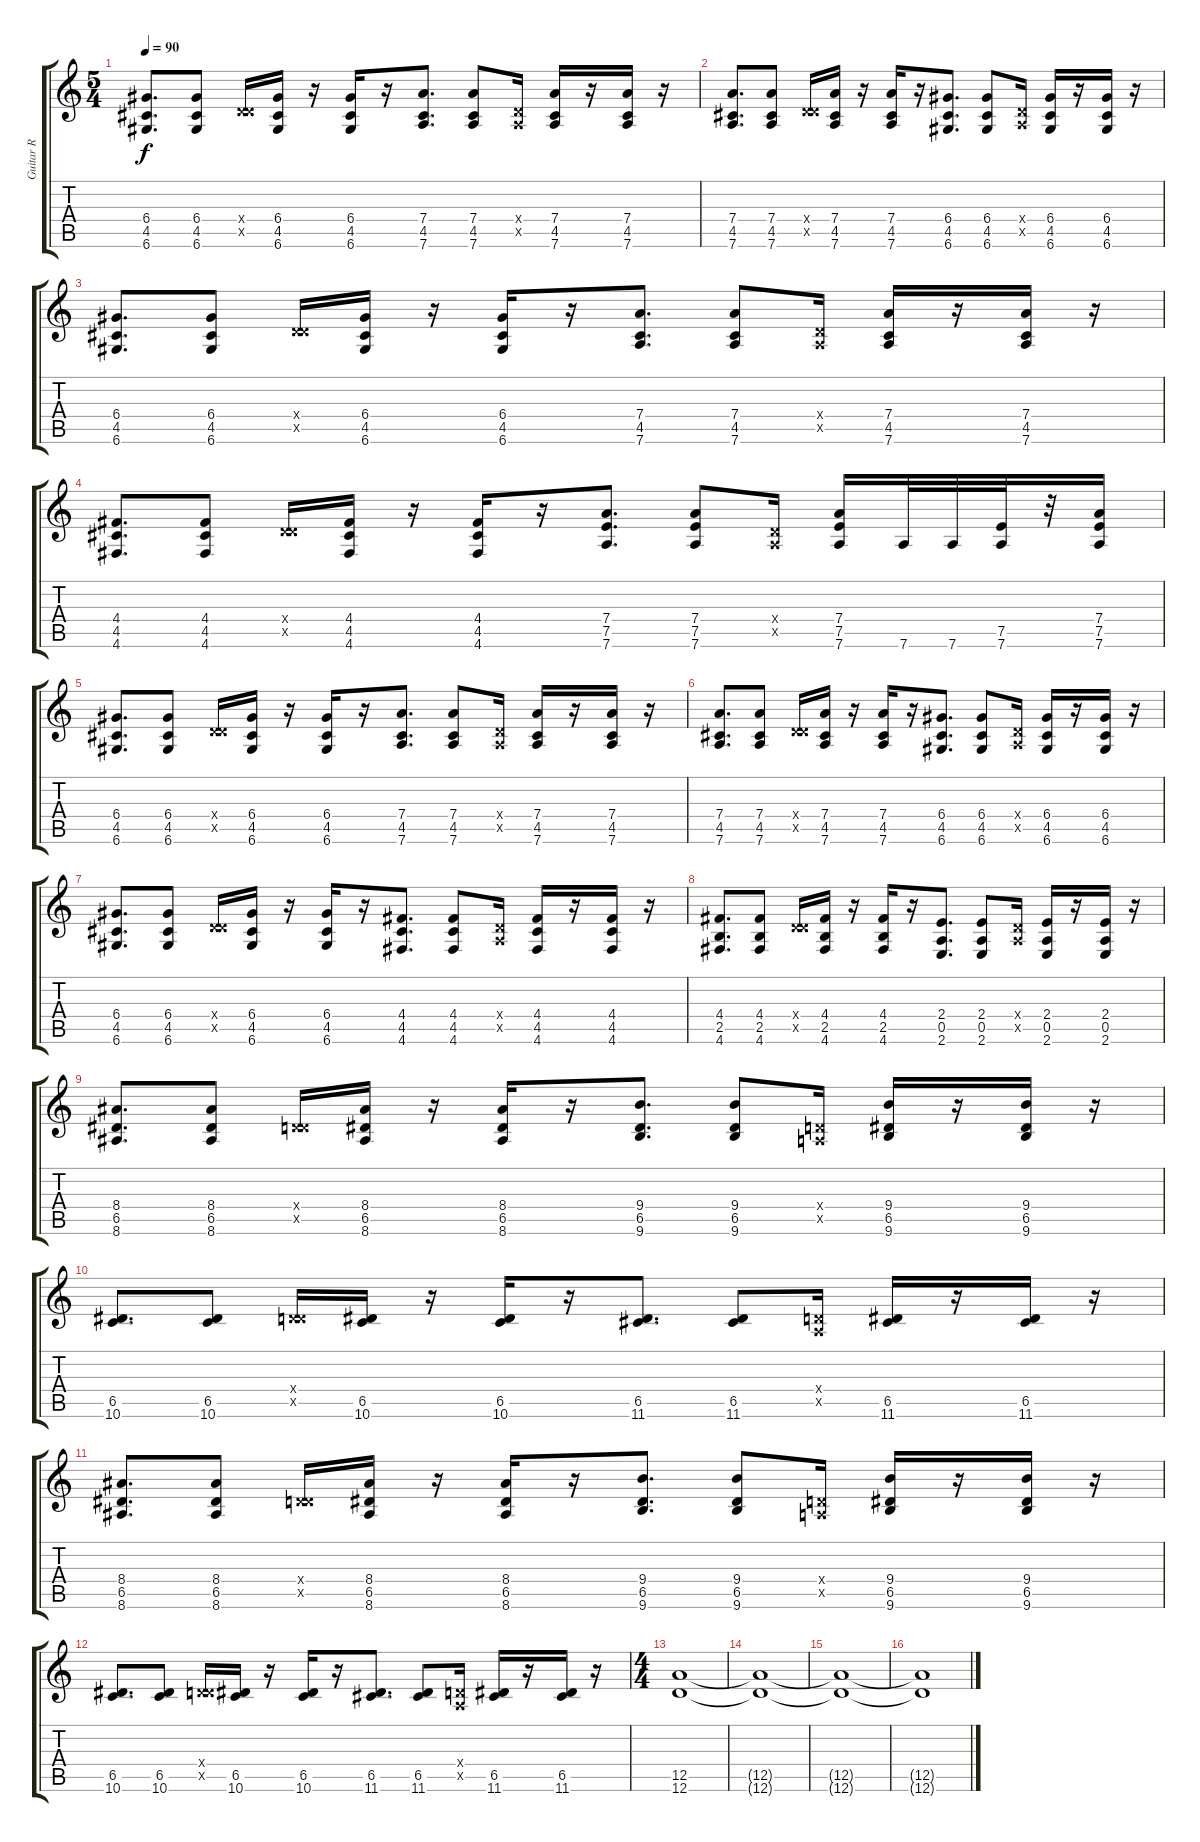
\track ("Guitar R" "Guitar R") {instrument distortionguitar}
\staff {score tabs}
\tuning (E4 B3 G3 D3 A2 D2) {hide}
\ts (5 4)
\tempo 90
\clef g2
\ks c
(6.4 4.5 6.6).8{d dy f} (6.4 4.5 6.6).8 (0.4{x} 5.5{x}).16 (6.4 4.5 6.6).16 r.16 (6.4 4.5 6.6).16 r.16 (7.4 4.5 7.6).8{d} (7.4 4.5 7.6).8 (0.4{x} 0.5{x}).16 (7.4 4.5 7.6).16 r.16 (7.4 4.5 7.6).16 r.16 |
(7.4 4.5 7.6).8{d} (7.4 4.5 7.6).8 (0.4{x} 5.5{x}).16 (7.4 4.5 7.6).16 r.16 (7.4 4.5 7.6).16 r.16 (6.4 4.5 6.6).8{d} (6.4 4.5 6.6).8 (0.4{x} 0.5{x}).16 (6.4 4.5 6.6).16 r.16 (6.4 4.5 6.6).16 r.16 |
(6.4 4.5 6.6).8{d} (6.4 4.5 6.6).8 (0.4{x} 5.5{x}).16 (6.4 4.5 6.6).16 r.16 (6.4 4.5 6.6).16 r.16 (7.4 4.5 7.6).8{d} (7.4 4.5 7.6).8 (0.4{x} 0.5{x}).16 (7.4 4.5 7.6).16 r.16 (7.4 4.5 7.6).16 r.16 |
(4.4 4.5 4.6).8{d} (4.4 4.5 4.6).8 (0.4{x} 5.5{x}).16 (4.4 4.5 4.6).16 r.16 (4.4 4.5 4.6).16 r.16 (7.4 7.5 7.6).8{d} (7.4 7.5 7.6).8 (0.4{x} 0.5{x}).16 (7.4 7.5 7.6).16 7.6.32 7.6.32 (7.5 7.6).32 r.32 (7.4 7.5 7.6).16 |
(6.4 4.5 6.6).8{d} (6.4 4.5 6.6).8 (0.4{x} 5.5{x}).16 (6.4 4.5 6.6).16 r.16 (6.4 4.5 6.6).16 r.16 (7.4 4.5 7.6).8{d} (7.4 4.5 7.6).8 (0.4{x} 0.5{x}).16 (7.4 4.5 7.6).16 r.16 (7.4 4.5 7.6).16 r.16 |
(7.4 4.5 7.6).8{d} (7.4 4.5 7.6).8 (0.4{x} 5.5{x}).16 (7.4 4.5 7.6).16 r.16 (7.4 4.5 7.6).16 r.16 (6.4 4.5 6.6).8{d} (6.4 4.5 6.6).8 (0.4{x} 0.5{x}).16 (6.4 4.5 6.6).16 r.16 (6.4 4.5 6.6).16 r.16 |
(6.4 4.5 6.6).8{d} (6.4 4.5 6.6).8 (0.4{x} 5.5{x}).16 (6.4 4.5 6.6).16 r.16 (6.4 4.5 6.6).16 r.16 (4.4 4.5 4.6).8{d} (4.4 4.5 4.6).8 (0.4{x} 0.5{x}).16 (4.4 4.5 4.6).16 r.16 (4.4 4.5 4.6).16 r.16 |
(4.4 2.5 4.6).8{d} (4.4 2.5 4.6).8 (0.4{x} 5.5{x}).16 (4.4 2.5 4.6).16 r.16 (4.4 2.5 4.6).16 r.16 (2.4 0.5 2.6).8{d} (2.4 0.5 2.6).8 (0.4{x} 0.5{x}).16 (2.4 0.5 2.6).16 r.16 (2.4 0.5 2.6).16 r.16 |
(8.4 6.5 8.6).8{d} (8.4 6.5 8.6).8 (0.4{x} 5.5{x}).16 (8.4 6.5 8.6).16 r.16 (8.4 6.5 8.6).16 r.16 (9.4 6.5 9.6).8{d} (9.4 6.5 9.6).8 (0.4{x} 0.5{x}).16 (9.4 6.5 9.6).16 r.16 (9.4 6.5 9.6).16 r.16 |
(6.5 10.6).8{d} (6.5 10.6).8 (0.4{x} 5.5{x}).16 (6.5 10.6).16 r.16 (6.5 10.6).16 r.16 (6.5 11.6).8{d} (6.5 11.6).8 (0.4{x} 0.5{x}).16 (6.5 11.6).16 r.16 (6.5 11.6).16 r.16 |
(8.4 6.5 8.6).8{d} (8.4 6.5 8.6).8 (0.4{x} 5.5{x}).16 (8.4 6.5 8.6).16 r.16 (8.4 6.5 8.6).16 r.16 (9.4 6.5 9.6).8{d} (9.4 6.5 9.6).8 (0.4{x} 0.5{x}).16 (9.4 6.5 9.6).16 r.16 (9.4 6.5 9.6).16 r.16 |
(6.5 10.6).8{d} (6.5 10.6).8 (0.4{x} 5.5{x}).16 (6.5 10.6).16 r.16 (6.5 10.6).16 r.16 (6.5 11.6).8{d} (6.5 11.6).8 (0.4{x} 0.5{x}).16 (6.5 11.6).16 r.16 (6.5 11.6).16 r.16 |
\ts (4 4)
(12.5 12.6).1{volume 7} |
(12.5{t} 12.6{t}).1 |
(12.5{t} 12.6{t}).1 |
(12.5{t} 12.6{t}).1
